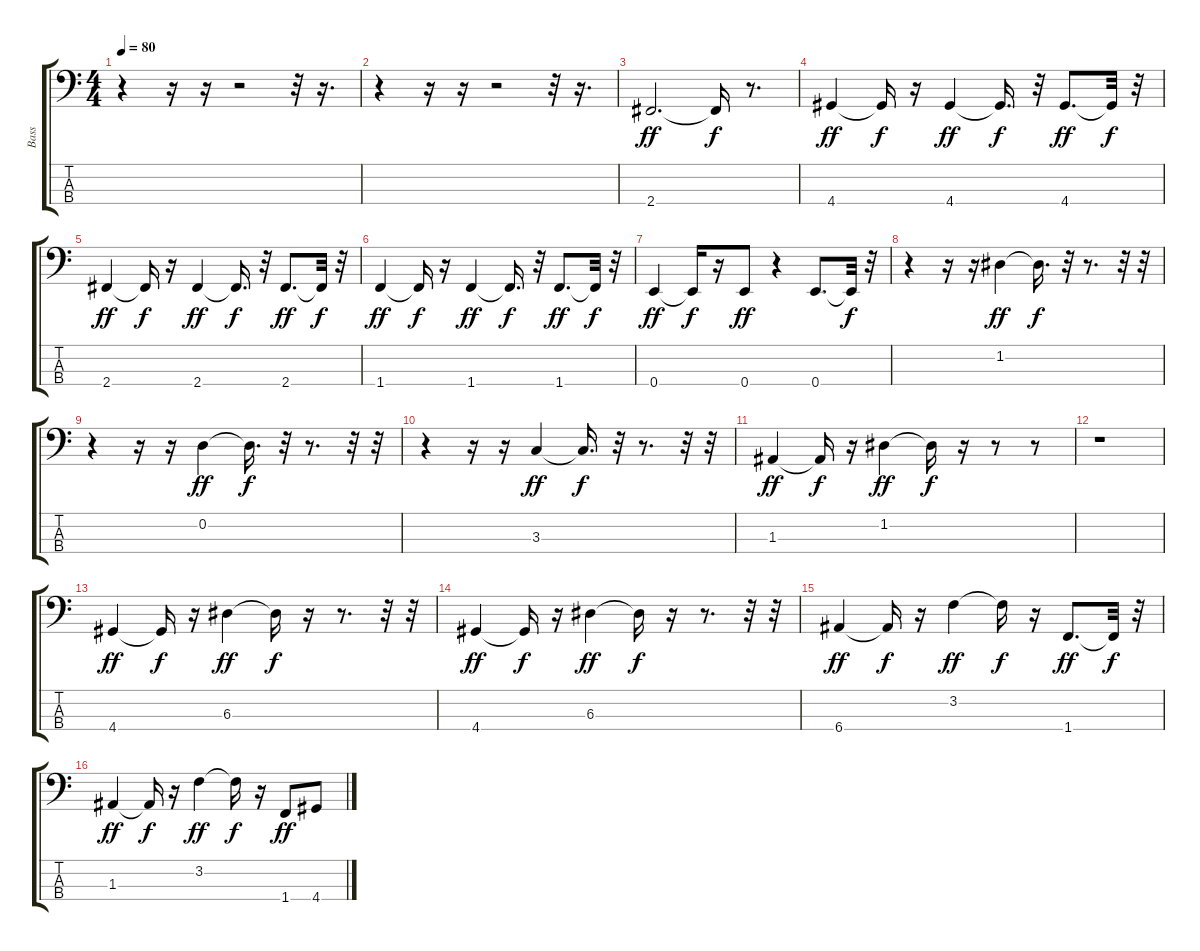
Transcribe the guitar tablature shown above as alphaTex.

\track ("Bass" "Bass") {instrument acousticbass}
\staff {score tabs}
\tuning (G2 D2 A1 E1) {hide}
\ts (4 4)
\tempo 80
\clef f4
\ks c
r.4{dy f} r.16 r.16 r.2 r.32 r.16{d} |
r.4 r.16 r.16 r.2 r.32 r.16{d} |
2.4.2{d dy ff} 2.4{t}.16{dy f} r.8{d} |
4.4.4{dy ff} 4.4{t}.16{dy f} r.16 4.4.4{dy ff} 4.4{t}.16{d dy f} r.32 4.4.8{d dy ff} 4.4{t}.32{dy f} r.32 |
2.4.4{dy ff} 2.4{t}.16{dy f} r.16 2.4.4{dy ff} 2.4{t}.16{d dy f} r.32 2.4.8{d dy ff} 2.4{t}.32{dy f} r.32 |
1.4.4{dy ff} 1.4{t}.16{dy f} r.16 1.4.4{dy ff} 1.4{t}.16{d dy f} r.32 1.4.8{d dy ff} 1.4{t}.32{dy f} r.32 |
0.4.4{dy ff} 0.4{t}.16{dy f} r.16 0.4.8{dy ff} r.4 0.4.8{d} 0.4{t}.32{dy f} r.32 |
r.4 r.16 r.16 1.2.4{dy ff} 1.2{t}.16{d dy f} r.32 r.8{d} r.32 r.32 |
r.4 r.16 r.16 0.2.4{dy ff} 0.2{t}.16{d dy f} r.32 r.8{d} r.32 r.32 |
r.4 r.16 r.16 3.3.4{dy ff} 3.3{t}.16{d dy f} r.32 r.8{d} r.32 r.32 |
1.3.4{dy ff} 1.3{t}.16{dy f} r.16 1.2.4{dy ff} 1.2{t}.16{dy f} r.16 r.8 r.8 |
r.1 |
4.4.4{dy ff} 4.4{t}.16{dy f} r.16 6.3.4{dy ff} 6.3{t}.16{dy f} r.16 r.8{d} r.32 r.32 |
4.4.4{dy ff} 4.4{t}.16{dy f} r.16 6.3.4{dy ff} 6.3{t}.16{dy f} r.16 r.8{d} r.32 r.32 |
6.4.4{dy ff} 6.4{t}.16{dy f} r.16 3.2.4{dy ff} 3.2{t}.16{dy f} r.16 1.4.8{d dy ff} 1.4{t}.32{dy f} r.32 |
1.3.4{dy ff} 1.3{t}.16{dy f} r.16 3.2.4{dy ff} 3.2{t}.16{dy f} r.16 1.4.8{dy ff} 4.4.8
